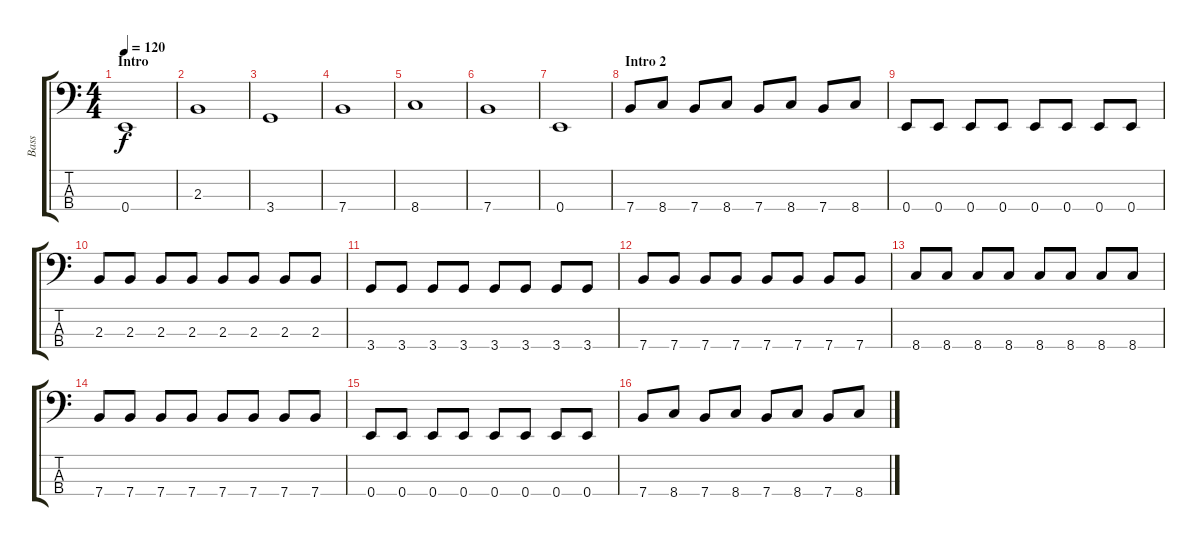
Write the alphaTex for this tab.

\track ("Bass" "Bass") {instrument electricbasspick}
\staff {score tabs}
\tuning (G2 D2 A1 E1) {hide}
\ts (4 4)
\section ("" "Intro")
\tempo 120
\clef f4
\ks c
0.4.1{dy f instrument electricbasspick} |
2.3.1 |
3.4.1 |
7.4.1 |
8.4.1 |
7.4.1 |
0.4.1 |
\section ("" "Intro 2")
7.4.8 8.4.8 7.4.8 8.4.8 7.4.8 8.4.8 7.4.8 8.4.8 |
0.4.8 0.4.8 0.4.8 0.4.8 0.4.8 0.4.8 0.4.8 0.4.8 |
2.3.8 2.3.8 2.3.8 2.3.8 2.3.8 2.3.8 2.3.8 2.3.8 |
3.4.8 3.4.8 3.4.8 3.4.8 3.4.8 3.4.8 3.4.8 3.4.8 |
7.4.8 7.4.8 7.4.8 7.4.8 7.4.8 7.4.8 7.4.8 7.4.8 |
8.4.8 8.4.8 8.4.8 8.4.8 8.4.8 8.4.8 8.4.8 8.4.8 |
7.4.8 7.4.8 7.4.8 7.4.8 7.4.8 7.4.8 7.4.8 7.4.8 |
0.4.8 0.4.8 0.4.8 0.4.8 0.4.8 0.4.8 0.4.8 0.4.8 |
7.4.8 8.4.8 7.4.8 8.4.8 7.4.8 8.4.8 7.4.8 8.4.8
